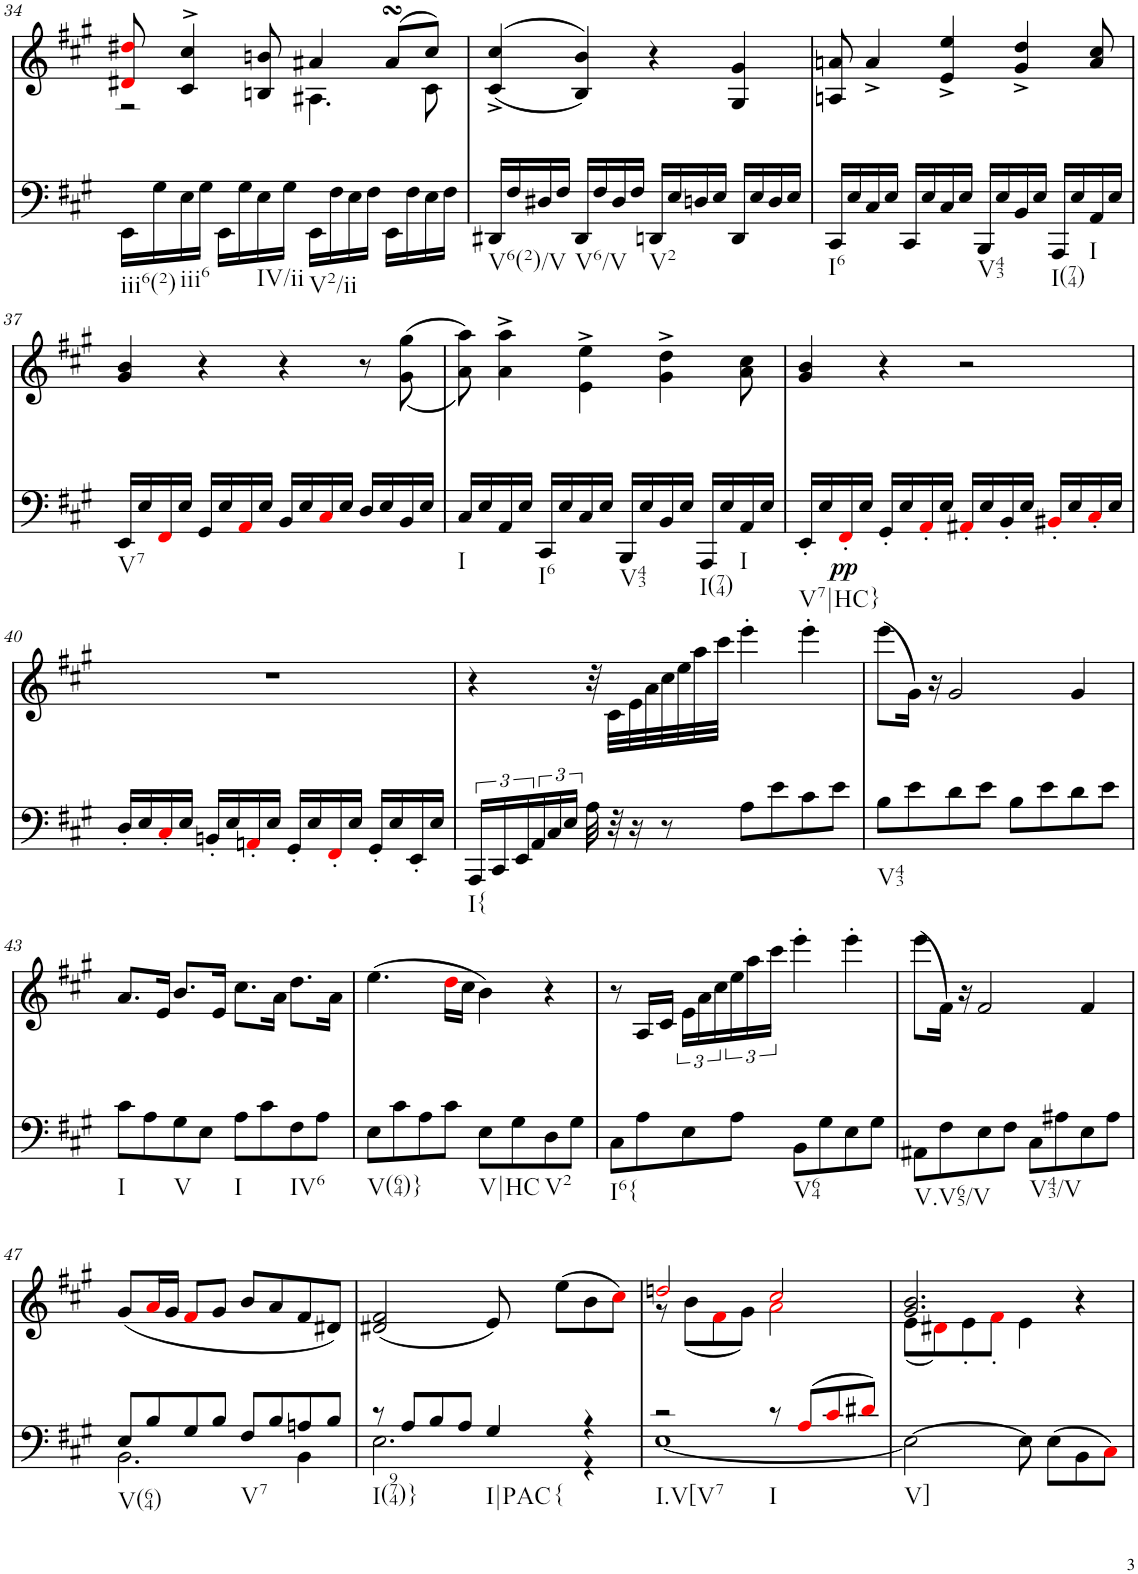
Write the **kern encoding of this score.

**kern	**dynam	**harte	**kern
*part2	*part2	*part2	*part1
*staff2	*staff2	*	*staff1
*I"piano	*	*	*I"piano
*I'Pno	*	*	*I'Pno
!!LO:PB:g=z
*clefF4	*	*	*clefG2
*k[f#c#g#]	*	*	*k[f#c#g#]
*A:	*	*	*A:
*M4/4	*	*	*M4/4
=34	=34	=34	=34
*	*	*	*^
16EE\LL	.	.	8d#Xi/ 8dd#Xi/	2r
16G#\	.	.	.	.
16E\	.	.	4c#/^ 4cc#/^	.
16G#\JJ	.	.	.	.
16EE\LL	.	.	.	.
16G#\	.	.	.	.
16E\	.	.	8Bn/ 8bn/	.
16G#\JJ	.	.	.	.
16EE\LL	.	.	4a#X/	4.A#X\
16F#\	.	.	.	.
16E\	.	.	.	.
16F#\JJ	.	.	.	.
16EE\LL	.	.	(8a#sSsS/L	.
16F#\	.	.	.	.
16E\	.	.	8cc#/J)	8c#\
16F#\JJ	.	.	.	.
*	*	*	*v	*v
=35	=35	=35	=35
16DD#X/LL	.	.	(>(4c#/^ 4cc#/^
16F#/	.	.	.
16D#X/	.	.	.
16F#/JJ	.	.	.
16DD#/LL	.	.	4B/ 4b/))
16F#/	.	.	.
16D#/	.	.	.
16F#/JJ	.	.	.
16DDn/LL	.	.	4r
16E/	.	.	.
16Dn/	.	.	.
16E/JJ	.	.	.
16DD/LL	.	.	4G#/ 4g#/
16E/	.	.	.
16D/	.	.	.
16E/JJ	.	.	.
=36	=36	=36	=36
16CC#/LL	.	.	8An/ 8an/
16E/	.	.	.
16C#/	.	.	4a^/
16E/JJ	.	.	.
16CC#/LL	.	.	.
16E/	.	.	.
16C#/	.	.	4e/^ 4ee/^
16E/JJ	.	.	.
16BBB/LL	.	.	.
16E/	.	.	.
16BB/	.	.	4g#/^ 4dd/^
16E/JJ	.	.	.
16AAA/LL	.	.	.
16E/	.	.	.
16AA/	.	.	8a/ 8cc#/
16E/JJ	.	.	.
!!LO:LB:g=z
=37	=37	=37	=37
16EE/LL	.	.	4g#/ 4b/
16E/	.	.	.
16FF#i/	.	.	.
16E/JJ	.	.	.
16GG#/LL	.	.	4r
16E/	.	.	.
16AAi/	.	.	.
16E/JJ	.	.	.
16BB/LL	.	.	4r
16E/	.	.	.
16C#i/	.	.	.
16E/JJ	.	.	.
16D/LL	.	.	8r
16E/	.	.	.
16BB/	.	.	(<(8g#\ 8gg#\
16E/JJ	.	.	.
=38	=38	=38	=38
16C#/LL	.	.	8a\ 8aa\))
16E/	.	.	.
16AA/	.	.	4a\^ 4aa\^
16E/JJ	.	.	.
16CC#/LL	.	.	.
16E/	.	.	.
16C#/	.	.	4e\^ 4ee\^
16E/JJ	.	.	.
16BBB/LL	.	.	.
16E/	.	.	.
16BB/	.	.	4g#\^ 4dd\^
16E/JJ	.	.	.
16AAA/LL	.	.	.
16E/	.	.	.
16AA/	.	.	8a\ 8cc#\
16E/JJ	.	.	.
=39	=39	=39	=39
16EE'/LL	.	.	4g#/ 4b/
16E/	.	.	.
!	!LO:DY:b	!	!
16FF#'i/	pp	.	.
16E/JJ	.	.	.
16GG#'/LL	.	.	4r
16E/	.	.	.
16AA'i/	.	.	.
16E/JJ	.	.	.
16AA#X'i/LL	.	.	2r
16E/	.	.	.
16BB'/	.	.	.
16E/JJ	.	.	.
16BB#X'i/LL	.	.	.
16E/	.	.	.
16C#'i/	.	.	.
16E/JJ	.	.	.
!!LO:LB:g=z
=40	=40	=40	=40
16D'/LL	.	.	1r
16E/	.	.	.
16C#'i/	.	.	.
16E/JJ	.	.	.
16BBn'/LL	.	.	.
16E/	.	.	.
16AAn'i/	.	.	.
16E/JJ	.	.	.
16GG#'/LL	.	.	.
16E/	.	.	.
16FF#'i/	.	.	.
16E/JJ	.	.	.
16GG#'/LL	.	.	.
16E/	.	.	.
16EE'/	.	.	.
16E/JJ	.	.	.
=41	=41	=41	=41
24AAA/LL	.	.	4r
24CC#/	.	.	.
24EE/	.	.	.
24AA/	.	.	.
24C#/	.	.	.
24E/JJ	.	.	.
32A\	.	.	32r
32r	.	.	32c#\LLL
16r	.	.	32e\
.	.	.	32a\
8r	.	.	32cc#\
.	.	.	32ee\
.	.	.	32aa\
.	.	.	32ccc#\JJJ
8A\L	.	.	4eee'\
8e\	.	.	.
8c#\	.	.	4eee'\
8e\J	.	.	.
=42	=42	=42	=42
8B\L	.	.	(8eee\L
8e\	.	.	16g#\Jk)
.	.	.	16r
8d\	.	.	2g#/
8e\J	.	.	.
8B\L	.	.	.
8e\	.	.	.
8d\	.	.	4g#/
8e\J	.	.	.
!!LO:LB:g=z
=43	=43	=43	=43
8c#\L	.	.	8.a/L
8A\	.	.	.
.	.	.	16e/Jk
8G#\	.	.	8.b/L
8E\J	.	.	.
.	.	.	16e/Jk
8A\L	.	.	8.cc#\L
8c#\	.	.	.
.	.	.	16a\Jk
8F#\	.	.	8.dd\L
8A\J	.	.	.
.	.	.	16a\Jk
=44	=44	=44	=44
8E\L	.	.	(4.ee\
8c#\	.	.	.
8A\	.	.	.
8c#\J	.	.	16ddi\LL
.	.	.	16cc#\JJ
8E\L	.	.	4b\)
8G#\	.	.	.
8D\	.	.	4r
8G#\J	.	.	.
=45	=45	=45	=45
8C#\L	.	.	8r
8A\	.	.	16A/LL
.	.	.	16c#/JJ
8E\	.	.	24e\LL
.	.	.	24a\
.	.	.	24cc#\
8A\J	.	.	24ee\
.	.	.	24aa\
.	.	.	24ccc#\JJ
8BB\L	.	.	4eee'\
8G#\	.	.	.
8E\	.	.	4eee'\
8G#\J	.	.	.
=46	=46	=46	=46
8AA#X\L	.	.	(8eee\L
8F#\	.	.	16f#\Jk)
.	.	.	16r
8E\	.	.	2f#/
8F#\J	.	.	.
8C#\L	.	.	.
8A#X\	.	.	.
8E\	.	.	4f#/
8A#\J	.	.	.
!!LO:LB:g=z
=47	=47	=47	=47
*^	*	*	*
8E/L	2.BB\	.	.	(8g#/L
8B/	.	.	.	16ai/L
.	.	.	.	16g#/JJ
8G#/	.	.	.	8f#i/L
8B/J	.	.	.	8g#/J
8F#/L	.	.	.	8b/L
8B/	.	.	.	8a/
8An/	4BB\	.	.	8f#/
8B/J	.	.	.	8d#X/J)
=48	=48	=48	=48	=48
8r	2.E\	.	.	(2d#X/ 2f#/
8A/L	.	.	.	.
8B/	.	.	.	.
8A/J	.	.	.	.
!	!	!	!LO:H:kt={	!
4G#/	.	.	N	8e/)
.	.	.	.	(8ee\L
4r	4r	.	.	8b\
.	.	.	.	8cc#i\J)
=49	=49	=49	=49	=49
*	*	*	*	*^
2r	[1E	.	.	2ddni/	8r
.	.	.	.	.	(8b\L
.	.	.	.	.	8f#i\
.	.	.	.	.	8g#\J)
8r	.	.	.	2cc#i/	2ai\
(8Ai/L	.	.	.	.	.
8c#i/	.	.	.	.	.
8d#Xi/J)	.	.	.	.	.
*v	*v	*	*	*	*
=50	=50	=50	=50	=50
2E\_	.	.	2.g#/ 2.b/	(8e\L
.	.	.	.	8d#Xi\)
.	.	.	.	8e'\
.	.	.	.	8f#'i\J
8E\]	.	.	.	4e\
(8E\L	.	.	.	.
8BB\	.	.	4r	4ryy
8C#i\J)	.	.	.	.
*	*	*	*v	*v
=	=	=	=
*-	*-	*-	*-
